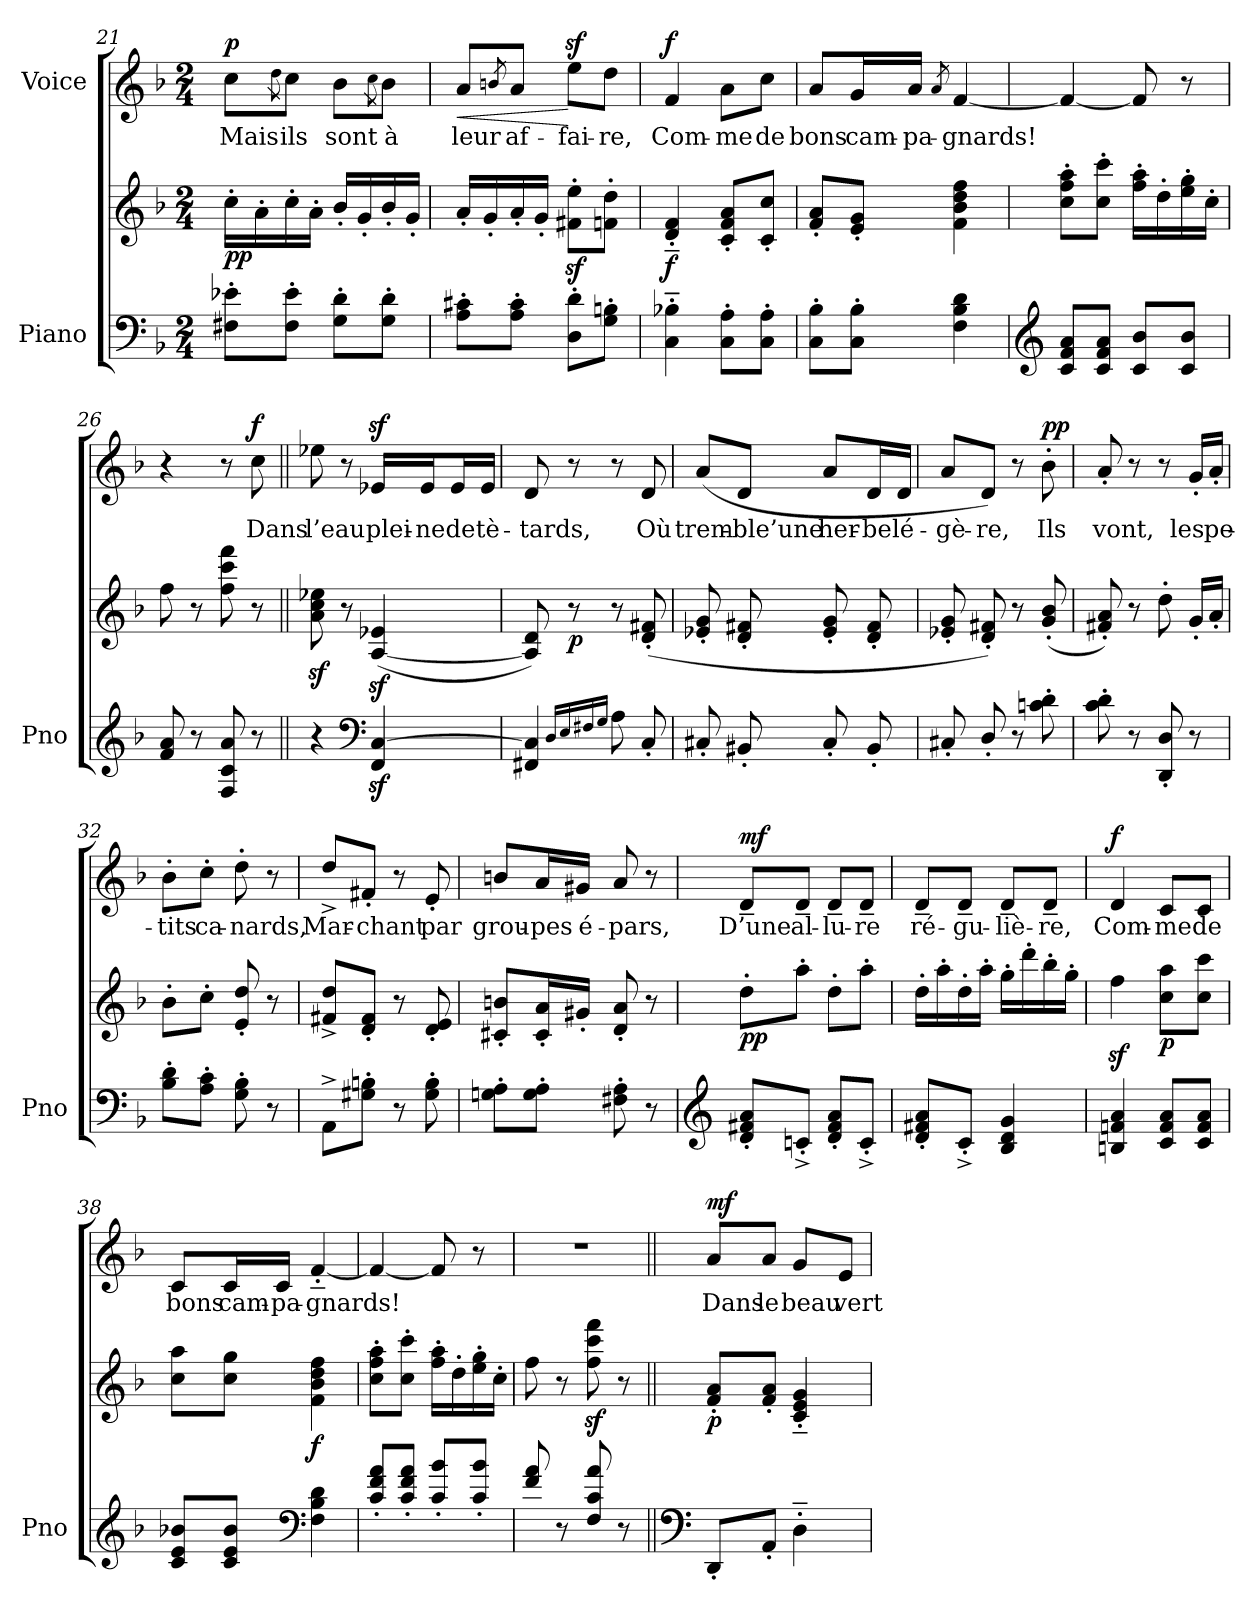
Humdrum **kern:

**kern	**kern	**dynam	**kern	**text	**dynam
*part2	*part2	*part2	*part1	*part1	*part1
*staff3	*staff2	*staff2/3	*staff1	*staff1	*staff1
*I"Piano	*	*	*I"Voice	*	*
*I'Pno	*	*	*	*	*
!!LO:LB:g=z
*clefF4	*clefG2	*	*clefG2	*	*
*k[b-]	*k[b-]	*	*k[b-]	*	*
*M2/4	*M2/4	*	*M2/4	*	*
=21	=21	=21	=21	=21	=21
!	!	!LO:DY:b	!	!LO:LY:b	!LO:DY:a
8F#X\' 8e-X\'L	16cc'\LL	pp	8cc\L	Mais	p
.	16a'\	.	.	.	.
.	.	.	8qdd\	.	.
!	!	!	!	!LO:LY:b	!
8F#\' 8e-\'J	16cc'\	.	8cc\J	ils	.
.	16a'\JJ	.	.	.	.
!	!	!	!	!LO:LY:b	!
8G\' 8d\'L	16b-'/LL	.	8b-\L	sont	.
.	16g'/	.	.	.	.
.	.	.	8qcc\	.	.
!	!	!	!	!LO:LY:b	!
8G\' 8d\'J	16b-'/	.	8b-\J	à	.
.	16g'/JJ	.	.	.	.
=22	=22	=22	=22	=22	=22
!	!	!	!	!LO:LY:b	!LO:HP:b
8A\' 8c#X\'L	16a'/LL	.	8a/L	leur	<
.	16g'/	.	.	.	.
.	.	.	8qbn/	.	.
!	!	!	!	!LO:LY:b	!
8A\' 8c#\'J	16a'/	.	8a/J	af-	.
.	16g'/JJ	.	.	.	.
!	!	!	!	!LO:LY:b	!
8D\' 8d\'L	8f#X\z<' 8ee\z<'L	.	8eez>\L	-fai-	[
!	!	!	!	!LO:LY:b	!
8G\' 8Bn\'J	8fn\' 8dd\'J	.	8dd\J	-re,	.
=23	=23	=23	=23	=23	=23
!	!	!LO:DY:b	!	!LO:LY:b	!LO:DY:a
4C\'~ 4B-X\'~	4d/'~ 4f/'~	f	4f/	Com-	f
!	!	!	!	!LO:LY:b	!
8C\' 8A\'L	8c/' 8f/' 8a/'L	.	8a\L	-me	.
!	!	!	!	!LO:LY:b	!
8C\' 8A\'J	8c/' 8cc/'J	.	8cc\J	de	.
=24	=24	=24	=24	=24	=24
!	!	!	!	!LO:LY:b	!
8C\' 8B-\'L	8f/' 8a/'L	.	8a/L	bons	.
!	!	!	!	!LO:LY:b	!
8C\' 8B-\'J	8e/' 8g/'J	.	16g/L	cam-	.
!	!	!	!	!LO:LY:b	!
.	.	.	16a/JJ	-pa-	.
.	.	.	8qa/	.	.
!	!	!	!	!LO:LY:b	!
4F\ 4B-\ 4d\	4f\ 4b-\ 4dd\ 4ff\	.	[4f/	-gnards!	.
!!LO:LB:g=z
=25	=25	=25	=25	=25	=25
*clefG2	*	*	*	*	*
8c/ 8f/ 8a/L	8cc\' 8ff\' 8aa\'L	.	4f/_	.	.
8c/ 8f/ 8a/J	8cc\' 8ccc\'J	.	.	.	.
8c/ 8b-/L	16ff\' 16aa\'LL	.	8f/]	.	.
.	16dd'\	.	.	.	.
8c/ 8b-/J	16ee\' 16gg\'	.	8r	.	.
.	16cc'\JJ	.	.	.	.
=26	=26	=26	=26	=26	=26
8f/ 8a/	8ff\	.	4r	.	.
8r	8r	.	.	.	.
8F/ 8c/ 8a/	8ff\ 8ccc\ 8fff\	.	8r	.	.
!	!	!	!	!LO:LY:b	!LO:DY:a
8r	8r	.	8cc\	Dans	f
=27||	=27||	=27||	=27||	=27||	=27||
!	!	!	!	!LO:LY:b	!
4r	8a\z> 8cc\z> 8ee-X\z>	.	8ee-X\	l’eau	.
.	8r	.	8r	.	.
*clefF4	*	*	*	*	*
!	!	!	!	!LO:LY:b	!
4FF/z< [4C/z<	([4A/z> 4e-X/z>	.	16e-Xz>/LL	plei-	.
!	!	!	!	!LO:LY:b	!
.	.	.	16e-/J	-ne	.
!	!	!	!	!LO:LY:b	!
.	.	.	16e-/L	de	.
!	!	!	!	!LO:LY:b	!
.	.	.	16e-/JJ	tè-	.
=28	=28	=28	=28	=28	=28
!	!	!	!	!LO:LY:b	!
4FF#X/ 4C/]	8A/] 8d/)	.	8d/	-tards,	.
!	!	!LO:DY:b	!	!	!
.	8r	p	8r	.	.
16qD/LL	.	.	.	.	.
16qE/	.	.	.	.	.
16qF#X/	.	.	.	.	.
16qG/JJ	.	.	.	.	.
8A\	8r	.	8r	.	.
!	!	!	!	!LO:LY:b	!
8C'/	(<8d/' 8f#X/'	.	8d/	Où	.
!!LO:PB:g=z
=29	=29	=29	=29	=29	=29
!	!	!	!	!LO:LY:b	!
8C#X'/	8e-X/' 8g/'	.	(8a/L	trem-	.
!	!	!	!	!LO:LY:b	!
8BB#X'/	8d/' 8f#X/'	.	8d/J	-ble’une	.
!	!	!	!	!LO:LY:b	!
8C#'/	8e-/' 8g/'	.	8a/L	her-	.
!	!	!	!	!LO:LY:b	!
8BB#'/	8d/' 8f#/'	.	16d/L	-be	.
!	!	!	!	!LO:LY:b	!
.	.	.	16d/JJ	lé-	.
=30	=30	=30	=30	=30	=30
!	!	!	!	!LO:LY:b	!
8C#X'/	8e-X/' 8g/'	.	8a/L	-gè-	.
!	!	!	!	!LO:LY:b	!
8D'/	8d/' 8f#X/')	.	8d/J)	-re,	.
8r	8r	.	8r	.	.
!	!	!	!	!LO:LY:b	!LO:DY:a
8cn\' 8d\'	(8g/' 8b-/'	.	8b-'\	Ils	pp
=31	=31	=31	=31	=31	=31
!	!	!	!	!LO:LY:b	!
8c\' 8d\'	8f#X/' 8a/')	.	8a'/	vont,	.
8r	8r	.	8r	.	.
8DD/' 8D/'	8dd'\	.	8r	.	.
!	!	!	!	!LO:LY:b	!
8r	16g'/LL	.	16g'/LL	les	.
!	!	!	!	!LO:LY:b	!
.	16a'/JJ	.	16a'/JJ	pe-	.
=32	=32	=32	=32	=32	=32
!	!	!	!	!LO:LY:b	!
8B-\' 8d\'L	8b-'\L	.	8b-'\L	-tits	.
!	!	!	!	!LO:LY:b	!
8A\' 8c\'J	8cc'\J	.	8cc'\J	ca-	.
!	!	!	!	!LO:LY:b	!
8G\' 8B-\'	8e/' 8dd/'	.	8dd'\	-nards,	.
8r	8r	.	8r	.	.
=33	=33	=33	=33	=33	=33
!	!	!	!	!LO:LY:b	!
8AA^\L	8f#X/^ 8dd/^L	.	8dd^/L	Mar-	.
!	!	!	!	!LO:LY:b	!
8G#X\' 8Bn\'J	8d/' 8f#/'J	.	8f#X'/J	-chant	.
8r	8r	.	8r	.	.
!	!	!	!	!LO:LY:b	!
8G#\' 8B\'	8d/' 8e/'	.	8e'/	par	.
!!LO:LB:g=z
=34	=34	=34	=34	=34	=34
!	!	!	!	!LO:LY:b	!
8Gn\' 8A\'L	8c#X/' 8bn/'L	.	8bn/L	grou-	.
!	!	!	!	!LO:LY:b	!
8G\' 8A\'J	16c#/' 16a/'L	.	16a/L	-pes	.
!	!	!	!	!LO:LY:b	!
.	16g#X'/JJ	.	16g#X/JJ	é-	.
!	!	!	!	!LO:LY:b	!
8F#X\' 8A\'	8d/' 8a/'	.	8a/	-pars,	.
8r	8r	.	8r	.	.
=35	=35	=35	=35	=35	=35
*clefG2	*	*	*	*	*
!	!	!LO:DY:b	!	!LO:LY:b	!LO:DY:a
8d/' 8f#X/' 8a/'L	8dd'\L	pp	8d~>/L	D’une	mf
!	!	!	!	!LO:LY:b	!
8cn'^/J	8aa'\J	.	8d~>/J	al-	.
!	!	!	!	!LO:LY:b	!
8d/' 8f#/' 8a/'L	8dd'\L	.	8d~>/L	-lu-	.
!	!	!	!	!LO:LY:b	!
8c'^/J	8aa'\J	.	8d~>/J	-re	.
=36	=36	=36	=36	=36	=36
!	!	!	!	!LO:LY:b	!
8d/' 8f#X/' 8a/'L	16dd'\LL	.	8d~>/L	ré-	.
.	16aa'\	.	.	.	.
!	!	!	!	!LO:LY:b	!
8c'^/J	16dd'\	.	8d~>/J	-gu-	.
.	16aa'\JJ	.	.	.	.
!	!	!	!	!LO:LY:b	!
4B-/ 4d/ 4g/	16gg'\LL	.	8d~>/L	-liè-	.
.	16ddd'\	.	.	.	.
!	!	!	!	!LO:LY:b	!
.	16bb-'\	.	8d~>/J	-re,	.
.	16gg'\JJ	.	.	.	.
=37	=37	=37	=37	=37	=37
!	!	!	!	!LO:LY:b	!LO:DY:a
4Bn/ 4fn/ 4a/	4ffz<\	.	4d/	Com-	f
!	!	!LO:DY:b	!	!LO:LY:b	!
8c/ 8f/ 8a/L	8cc\ 8aa\L	p	8c/L	-me	.
!	!	!	!	!LO:LY:b	!
8c/ 8f/ 8a/J	8cc\ 8ccc\J	.	8c/J	de	.
=38	=38	=38	=38	=38	=38
!	!	!	!	!LO:LY:b	!
8c/ 8e/ 8b-X/L	8cc\ 8aa\L	.	8c/L	bons	.
!	!	!	!	!LO:LY:b	!
8c/ 8e/ 8b-/J	8cc\ 8gg\J	.	16c/L	cam-	.
!	!	!	!	!LO:LY:b	!
.	.	.	16c/JJ	-pa-	.
*clefF4	*	*	*	*	*
!	!	!LO:DY:b	!	!LO:LY:b	!
4F\ 4B-\ 4d\	4f\ 4b-\ 4dd\ 4ff\	f	[4f'~/	-gnards!	.
!!LO:LB:g=z
=39	=39	=39	=39	=39	=39
8c/' 8f/' 8a/'L	8cc\' 8ff\' 8aa\'L	.	4f/_	.	.
8c/' 8f/' 8a/'J	8cc\' 8ccc\'J	.	.	.	.
8c/' 8b-/'L	16ff\' 16aa\'LL	.	8f/]	.	.
.	16dd'\	.	.	.	.
8c/' 8b-/'J	16ee\' 16gg\'	.	8r	.	.
.	16cc'\JJ	.	.	.	.
=40	=40	=40	=40	=40	=40
8f/ 8a/	8ff\	.	2r	.	.
8r	8r	.	.	.	.
8F/ 8c/ 8a/	8ff\z< 8ccc\z< 8fff\z<	.	.	.	.
8r	8r	.	.	.	.
=41||	=41||	=41||	=41||	=41||	=41||
*clefF4	*	*	*	*	*
!	!	!LO:DY:b	!	!LO:LY:b	!LO:DY:a
8DD'/L	8f/' 8a/'L	p	8a/L	Dans	mf
!	!	!	!	!LO:LY:b	!
8AA'/J	8f/' 8a/'J	.	8a/J	le	.
!	!	!	!	!LO:LY:b	!
4D'~\	4c/'~ 4e/'~ 4g/'~	.	8g/L	beau	.
!	!	!	!	!LO:LY:b	!
.	.	.	8e/J	vert	.
=	=	=	=	=	=
*-	*-	*-	*-	*-	*-
